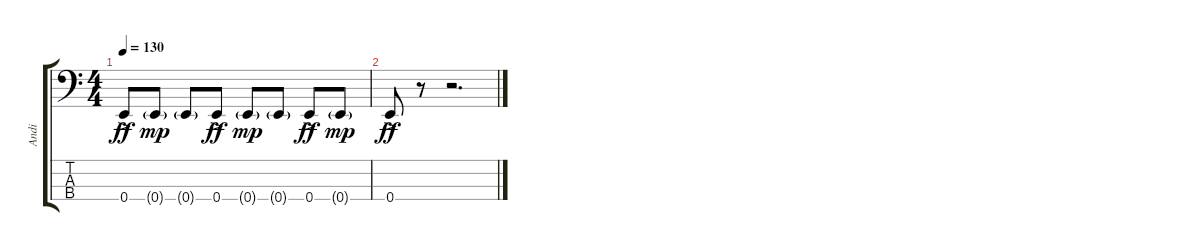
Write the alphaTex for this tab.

\track ("Andi" "Andi") {instrument electricbasspick}
\staff {score tabs}
\tuning (G2 D2 A1 E1) {hide}
\ts (4 4)
\tempo 130
\clef f4
\ks c
0.4{ac}.8{dy ff} 0.4{g}.8{dy mp} 0.4{g}.8 0.4{ac}.8{dy ff} 0.4{g}.8{dy mp} 0.4{g}.8 0.4{ac}.8{dy ff} 0.4{g}.8{dy mp} |
0.4{ac}.8{dy ff} r.8 r.2{d}
